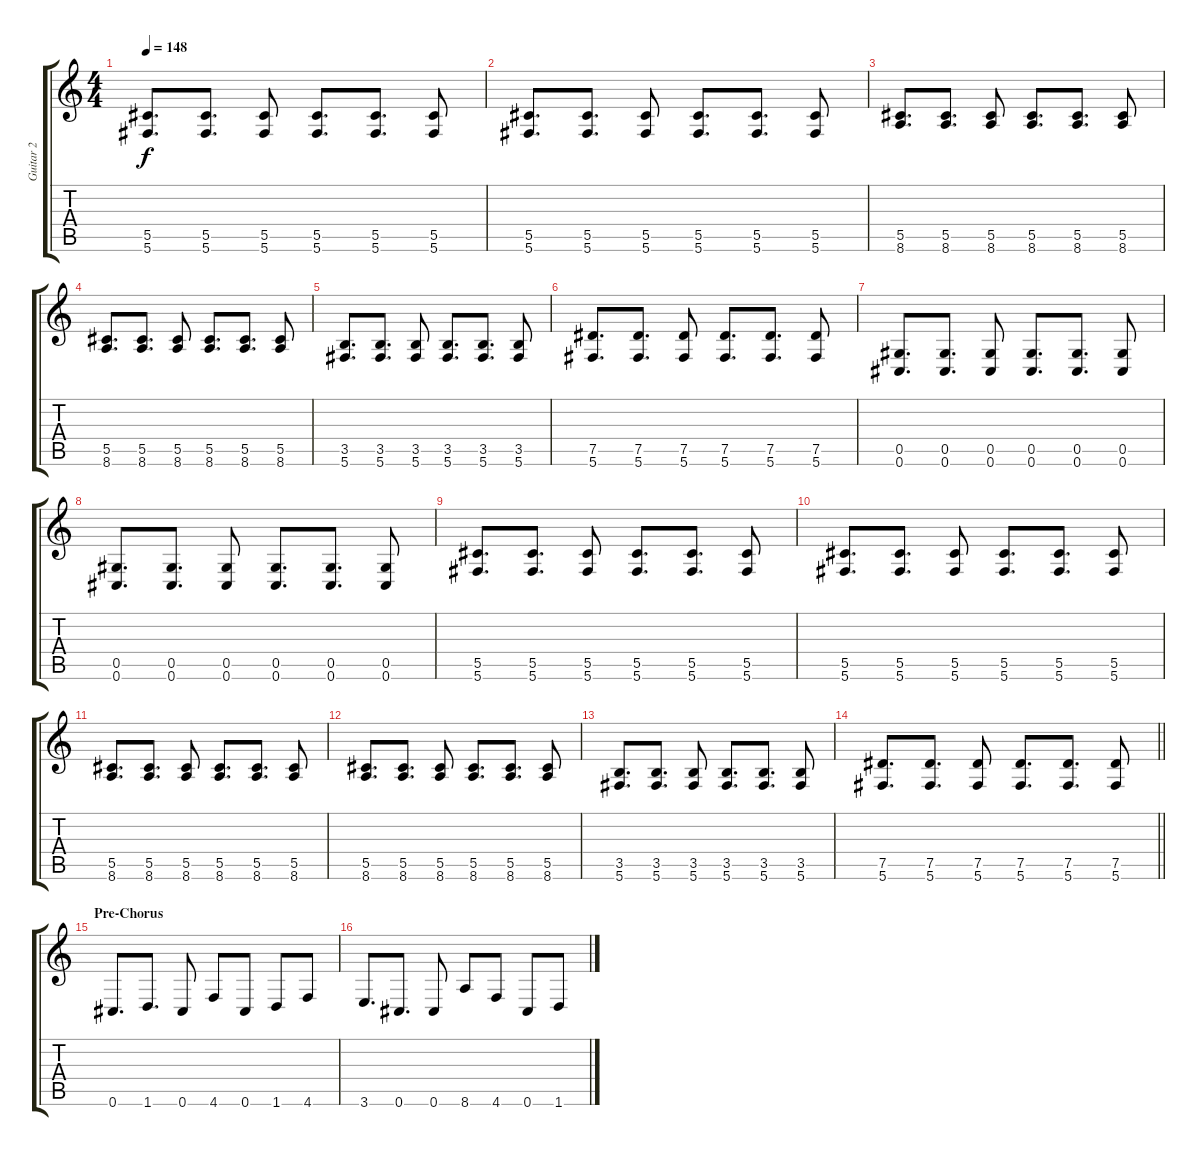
\track ("Guitar 2" "Guitar 2") {instrument distortionguitar}
\staff {score tabs}
\tuning (Eb4 Bb3 Gb3 Db3 Ab2 Db2) {hide}
\ts (4 4)
\tempo 148
\clef g2
\ks c
(5.5 5.6).8{d dy f} (5.5 5.6).8{d} (5.5 5.6).8 (5.5 5.6).8{d} (5.5 5.6).8{d} (5.5 5.6).8 |
(5.5 5.6).8{d} (5.5 5.6).8{d} (5.5 5.6).8 (5.5 5.6).8{d} (5.5 5.6).8{d} (5.5 5.6).8 |
(5.5 8.6).8{d} (5.5 8.6).8{d} (5.5 8.6).8 (5.5 8.6).8{d} (5.5 8.6).8{d} (5.5 8.6).8 |
(5.5 8.6).8{d} (5.5 8.6).8{d} (5.5 8.6).8 (5.5 8.6).8{d} (5.5 8.6).8{d} (5.5 8.6).8 |
(3.5 5.6).8{d} (3.5 5.6).8{d} (3.5 5.6).8 (3.5 5.6).8{d} (3.5 5.6).8{d} (3.5 5.6).8 |
(7.5 5.6).8{d} (7.5 5.6).8{d} (7.5 5.6).8 (7.5 5.6).8{d} (7.5 5.6).8{d} (7.5 5.6).8 |
(0.5 0.6).8{d} (0.5 0.6).8{d} (0.5 0.6).8 (0.5 0.6).8{d} (0.5 0.6).8{d} (0.5 0.6).8 |
(0.5 0.6).8{d} (0.5 0.6).8{d} (0.5 0.6).8 (0.5 0.6).8{d} (0.5 0.6).8{d} (0.5 0.6).8 |
(5.5 5.6).8{d} (5.5 5.6).8{d} (5.5 5.6).8 (5.5 5.6).8{d} (5.5 5.6).8{d} (5.5 5.6).8 |
(5.5 5.6).8{d} (5.5 5.6).8{d} (5.5 5.6).8 (5.5 5.6).8{d} (5.5 5.6).8{d} (5.5 5.6).8 |
(5.5 8.6).8{d} (5.5 8.6).8{d} (5.5 8.6).8 (5.5 8.6).8{d} (5.5 8.6).8{d} (5.5 8.6).8 |
(5.5 8.6).8{d} (5.5 8.6).8{d} (5.5 8.6).8 (5.5 8.6).8{d} (5.5 8.6).8{d} (5.5 8.6).8 |
(3.5 5.6).8{d} (3.5 5.6).8{d} (3.5 5.6).8 (3.5 5.6).8{d} (3.5 5.6).8{d} (3.5 5.6).8 |
\barLineRight lightlight
(7.5 5.6).8{d} (7.5 5.6).8{d} (7.5 5.6).8 (7.5 5.6).8{d} (7.5 5.6).8{d} (7.5 5.6).8 |
\section ("" "Pre-Chorus")
0.6.8{d} 1.6.8{d} 0.6.8 4.6.8 0.6.8 1.6.8 4.6.8 |
3.6.8{d} 0.6.8{d} 0.6.8 8.6.8 4.6.8 0.6.8 1.6.8
